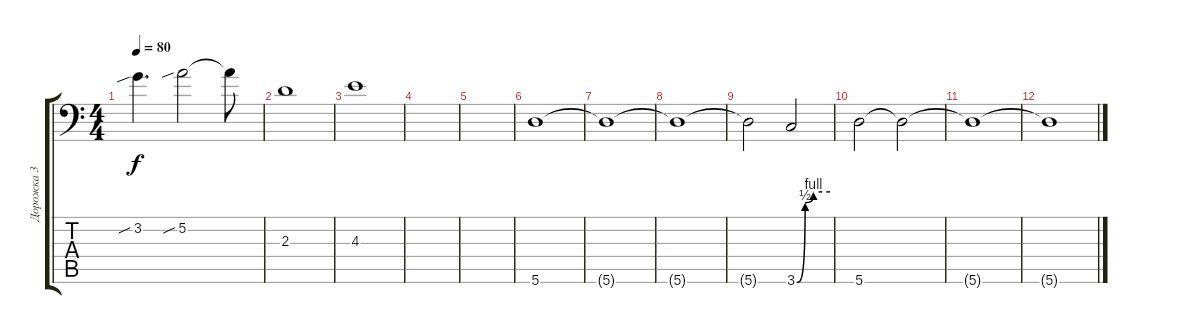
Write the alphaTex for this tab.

\track ("Дорожка 3" "Дорожка 3") {instrument distortionguitar}
\staff {score tabs}
\tuning (A3 E3 C3 G2 D2 A1) {hide}
\ts (4 4)
\tempo 80
\clef f4
\ks c
3.2{sib}.4{d dy f} 5.2{sib}.2 5.2{t}.8 |
2.3.1 |
4.3.1 |
|
|
5.6.1 |
5.6{t}.1 |
5.6{t}.1 |
5.6{t}.2 3.6{be (custom 0 0 15 2 30 4 46 4 60 4)}.2 |
5.6.2 5.6{t}.2 |
5.6{t}.1 |
5.6{t}.1
